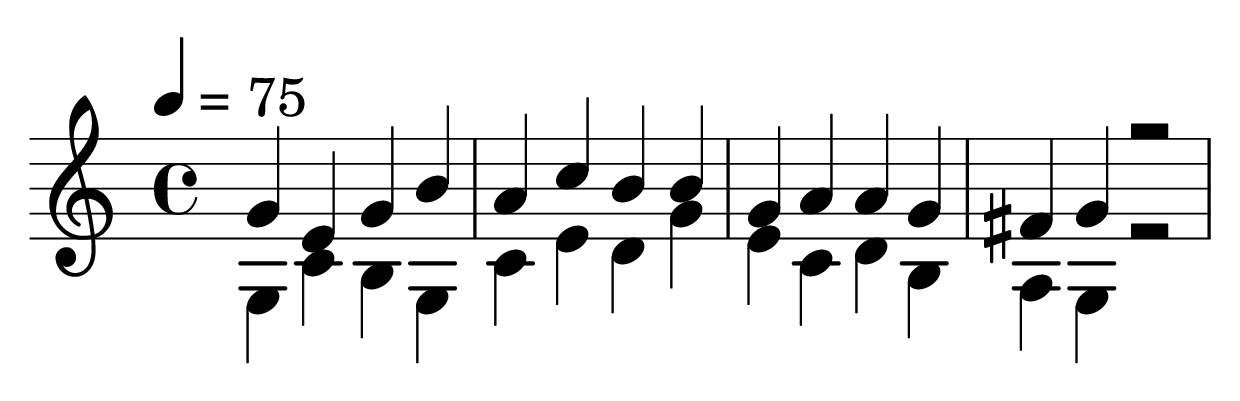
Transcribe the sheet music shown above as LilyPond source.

\version "2.22.2"

\include "page.ly"

global = {
  \time   4/4
  \tempo  4 = 75
}

\parallelMusic voiceUpper, voiceLower {
  g4    e   g   b   |   % attempt 0
  g4    c   b   g   |   % cantus firmus

  a4    c   b   b   |   % attempt 0
  c4    e   d   g   |   % cantus firmus

  g4    a   a   g   |   % attempt 0
  e4    c   d   b   |   % cantus firmus

  fis4  g   r2      |   % attempt 0
  a4    g   r2      |   % cantus firmus
}

\score {
  \new Staff \with { midiInstrument = "violin" } {
    \global
    \clef treble
    << \relative c'' \voiceUpper \\ \relative c'  \voiceLower >>
  }
  \layout { }
  \midi { }
}
